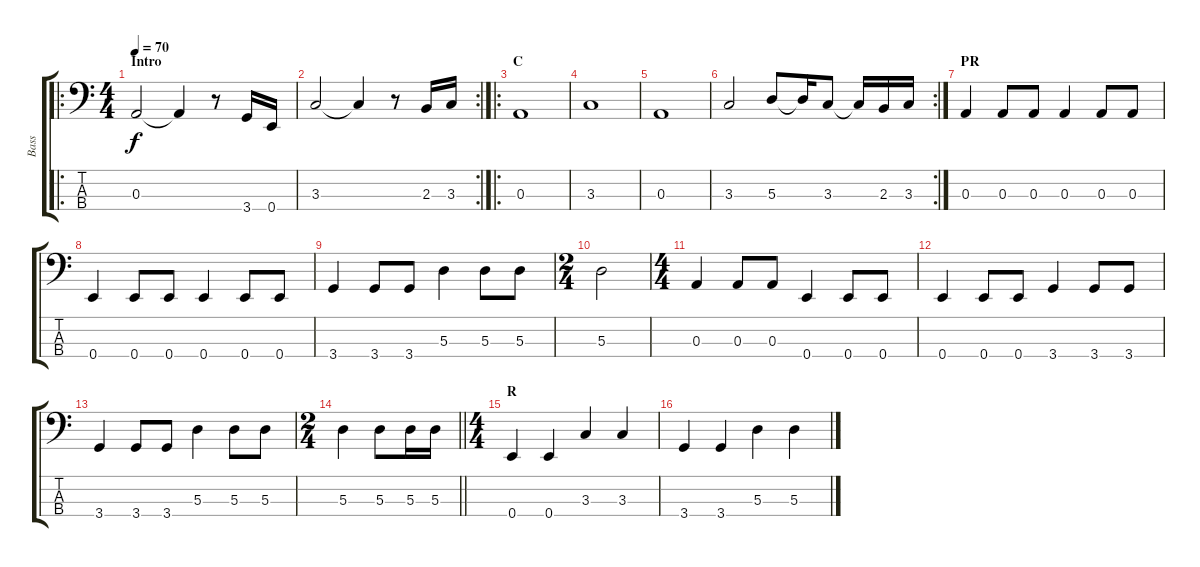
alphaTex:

\track ("Bass" "Bass") {instrument electricbasspick}
\staff {score tabs}
\tuning (G2 D2 A1 E1) {hide}
\ro
\ts (4 4)
\section ("" "Intro")
\tempo 70
\clef f4
\ks c
0.3.2{dy f instrument electricbasspick} 0.3{t}.4 r.8 3.4.16 0.4.16 |
\rc 2
3.3.2 3.3{t}.4 r.8 2.3.16 3.3.16 |
\ro
\section ("" "C")
0.3.1 |
3.3.1 |
0.3.1 |
\rc 2
3.3.2 5.3.8 5.3{t}.16 3.3.8 3.3{t}.16 2.3.16 3.3.16 |
\section ("" "PR")
0.3.4 0.3.8 0.3.8 0.3.4 0.3.8 0.3.8 |
0.4.4 0.4.8 0.4.8 0.4.4 0.4.8 0.4.8 |
3.4.4 3.4.8 3.4.8 5.3.4 5.3.8 5.3.8 |
\ts (2 4)
5.3.2 |
\ts (4 4)
0.3.4 0.3.8 0.3.8 0.4.4 0.4.8 0.4.8 |
0.4.4 0.4.8 0.4.8 3.4.4 3.4.8 3.4.8 |
3.4.4 3.4.8 3.4.8 5.3.4 5.3.8 5.3.8 |
\ts (2 4)
\barLineRight lightlight
5.3.4 5.3.8 5.3.16 5.3.16 |
\ts (4 4)
\section ("" "R")
0.4.4 0.4.4 3.3.4 3.3.4 |
3.4.4 3.4.4 5.3.4 5.3.4
